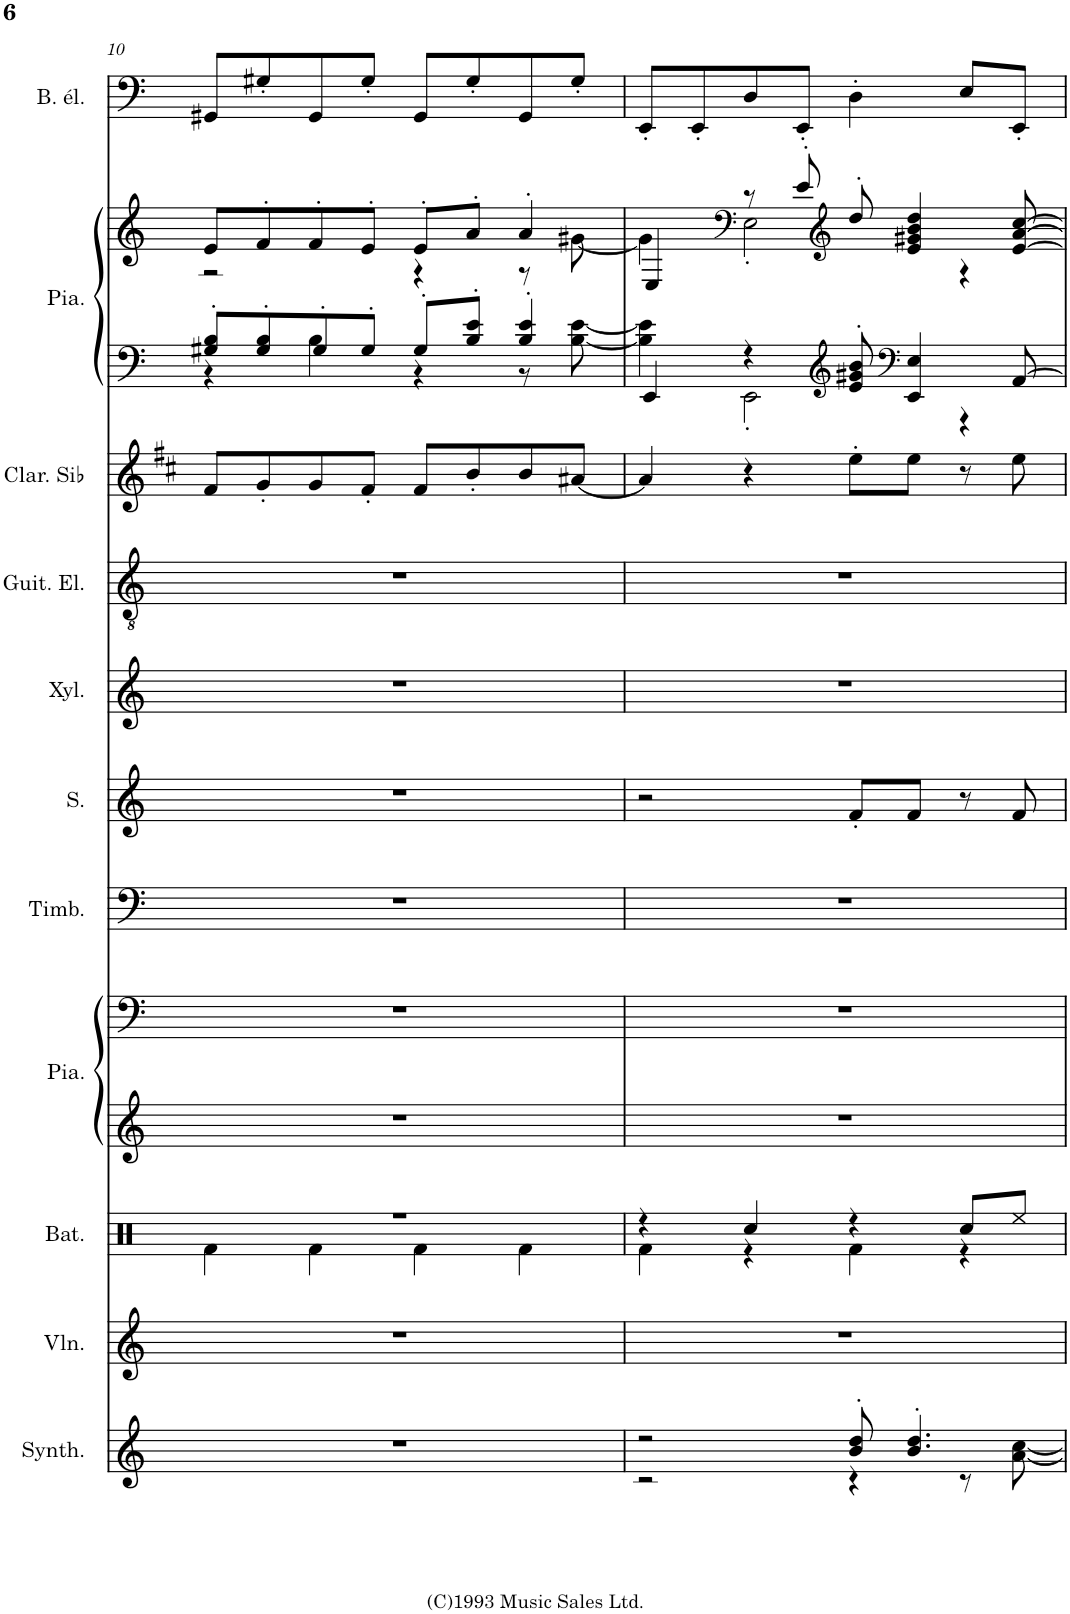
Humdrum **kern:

**kern	**kern	**kern	**kern	**kern	**kern	**kern	**kern	**kern	**kern	**kern	**kern	**kern
*part11	*part10	*part9	*part8	*part8	*part7	*part6	*part5	*part4	*part3	*part2	*part2	*part1
*staff13	*staff12	*staff11	*staff10	*staff9	*staff8	*staff7	*staff6	*staff5	*staff4	*staff3	*staff2	*staff1
*I"Synthétiseur d'effets	*I"Violon	*I"Batterie	*I"Piano	*	*I"Timbales	*I"Soprano	*I"Xylophone	*I"Guitare électrique	*I"Clarinette en Sib	*I"Piano	*	*I"Basse électrique, Money Money
*I'Synth.	*I'Vln.	*I'Bat.	*I'Pia.	*	*I'Timb.	*I'S.	*I'Xyl.	*I'Guit. El.	*I'Clar. Sib	*I'Pia.	*	*I'B. él.
!!LO:PB:g=z
*clefG2	*clefG2	*clefX	*clefG2	*clefF4	*clefF4	*clefG2	*clefG2	*clefGv2	*clefG2	*clefF4	*clefG2	*clefF4
*	*	*	*	*	*	*	*Trd-7c-12	*	*Trd1c2	*	*	*Trd7c12
*k[]	*k[]	*k[]	*k[]	*k[]	*k[]	*k[]	*k[]	*k[]	*k[f#c#]	*k[]	*k[]	*k[]
*M4/4	*M4/4	*M4/4	*M4/4	*M4/4	*M4/4	*M4/4	*M4/4	*M4/4	*M4/4	*M4/4	*M4/4	*M4/4
=10	=10	=10	=10	=10	=10	=10	=10	=10	=10	=10	=10	=10
*	*	*^	*	*	*	*	*	*	*	*^	*^	*
1r	1r	1r	4Rf\	1r	1r	1r	1r	1r	1r	8f#/L	8G#X/' 8B/'L	4r	8e/L	2r	8GG#X/L
.	.	.	.	.	.	.	.	.	.	8g'/	8G#/' 8B/'	.	8f'/	.	8G#X'/
.	.	.	4Rf\	.	.	.	.	.	.	8g/	8G#'/	4B\	8f'/	.	8GG#/
.	.	.	.	.	.	.	.	.	.	8f#'/J	8G#'/J	.	8e'/J	.	8G#'/J
.	.	.	4Rf\	.	.	.	.	.	.	8f#/L	8G#'/L	4r	8e'/L	4r	8GG#/L
.	.	.	.	.	.	.	.	.	.	8b'/	8B/' 8e/'J	.	8a'/J	.	8G#'/
.	.	.	4Rf\	.	.	.	.	.	.	8b/	4B/' 4e/'	8r	4a'/	8r	8GG#/
.	.	.	.	.	.	.	.	.	.	[8a#X/J	.	[8B\ [8e\	.	[8g#X\	8G#'/J
=11	=11	=11	=11	=11	=11	=11	=11	=11	=11	=11	=11	=11	=11	=11	=11
*^	*	*	*	*	*	*	*	*	*	*	*	*	*	*	*
2r	2r	1r	4r	4Rf\	1r	1r	1r	2r	1r	1r	4a#/]	4EE/	4B\] 4e\]	4E/	4g#\]	8EE'/L
.	.	.	.	.	.	.	.	.	.	.	.	.	.	.	.	8EE'/
*	*	*	*	*	*	*	*	*	*	*	*	*	*	*clefF4	*	*
.	.	.	4Rcc/	4r	.	.	.	.	.	.	4r	4r	2EE'\	8r	2E'\	8D/
.	.	.	.	.	.	.	.	.	.	.	.	.	.	8e'/	.	8EE'/J
*	*	*	*	*	*	*	*	*	*	*	*	*clefG2	*	*clefG2	*	*
8b/' 8dd/'	4r	.	4r	4Rf\	.	.	.	8f'/L	.	.	8ee'\L	8e/' 8g#X/' 8b/'	.	8dd'/	.	4D'\
*	*	*	*	*	*	*	*	*	*	*	*	*clefF4	*	*	*	*
4.b/' 4.dd/'	.	.	.	.	.	.	.	8f/J	.	.	8ee\J	4EE/ 4E/	.	4e/ 4g#X/ 4b/ 4dd/	.	.
.	8r	.	8Rcc/L	4r	.	.	.	8r	.	.	8r	.	4r	.	4r	8E/L
.	[8a\ [8cc\	.	8Ree/J	.	.	.	.	8f/	.	.	8ee\	[8AA/	.	[8e/ [8a/ [8cc/	.	8EE'/J
*	*	*	*	*	*	*	*	*	*	*	*	*v	*v	*	*	*
*v	*v	*	*v	*v	*	*	*	*	*	*	*	*	*v	*v	*
=	=	=	=	=	=	=	=	=	=	=	=	=
*-	*-	*-	*-	*-	*-	*-	*-	*-	*-	*-	*-	*-
